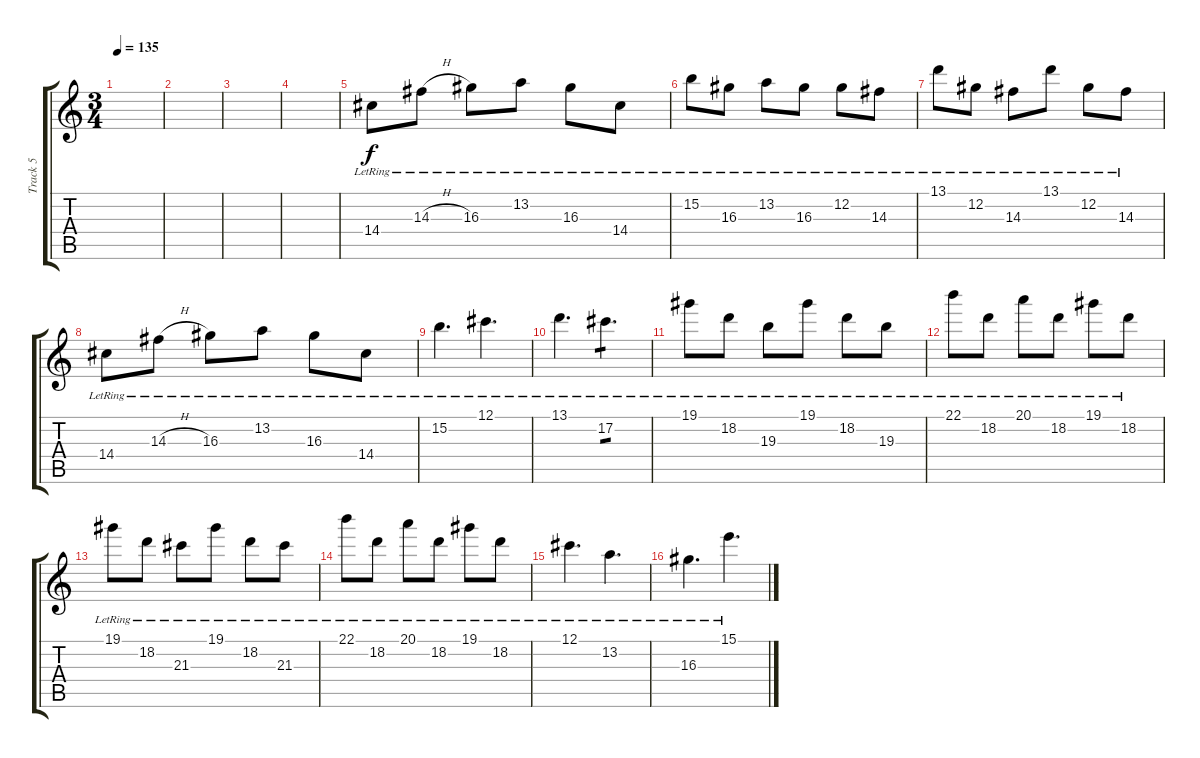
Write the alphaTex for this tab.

\track ("Track 5" "Track 5") {instrument distortionguitar}
\staff {score tabs}
\tuning (Db4 Ab3 E3 B2 Gb2 Db2) {hide}
\ts (3 4)
\tempo 135
\clef g2
\ks c
|
|
|
|
14.4{lr}.8 14.3{h lr}.8 16.3{lr}.8 13.2{lr}.8 16.3{lr}.8 14.4{lr}.8 |
15.2{lr}.8 16.3{lr}.8 13.2{lr}.8 16.3{lr}.8 12.2{lr}.8 14.3{lr}.8 |
13.1{lr}.8 12.2{lr}.8 14.3{lr}.8 13.1{lr}.8 12.2{lr}.8 14.3{lr}.8 |
14.4{lr}.8 14.3{h lr}.8 16.3{lr}.8 13.2{lr}.8 16.3{lr}.8 14.4{lr}.8 |
15.2{lr}.4{d} 12.1{lr}.4{d} |
13.1{lr}.4{d} 17.2{lr}.4{d tp 1} |
19.1{lr}.8 18.2{lr}.8 19.3{lr}.8 19.1{lr}.8 18.2{lr}.8 19.3{lr}.8 |
22.1{lr}.8 18.2{lr}.8 20.1{lr}.8 18.2{lr}.8 19.1{lr}.8 18.2{lr}.8 |
19.1{lr}.8 18.2{lr}.8 21.3{lr}.8 19.1{lr}.8 18.2{lr}.8 21.3{lr}.8 |
22.1{lr}.8 18.2{lr}.8 20.1{lr}.8 18.2{lr}.8 19.1{lr}.8 18.2{lr}.8 |
12.1{lr}.4{d} 13.2{lr}.4{d} |
16.3{lr}.4{d} 15.1{lr}.4{d}
